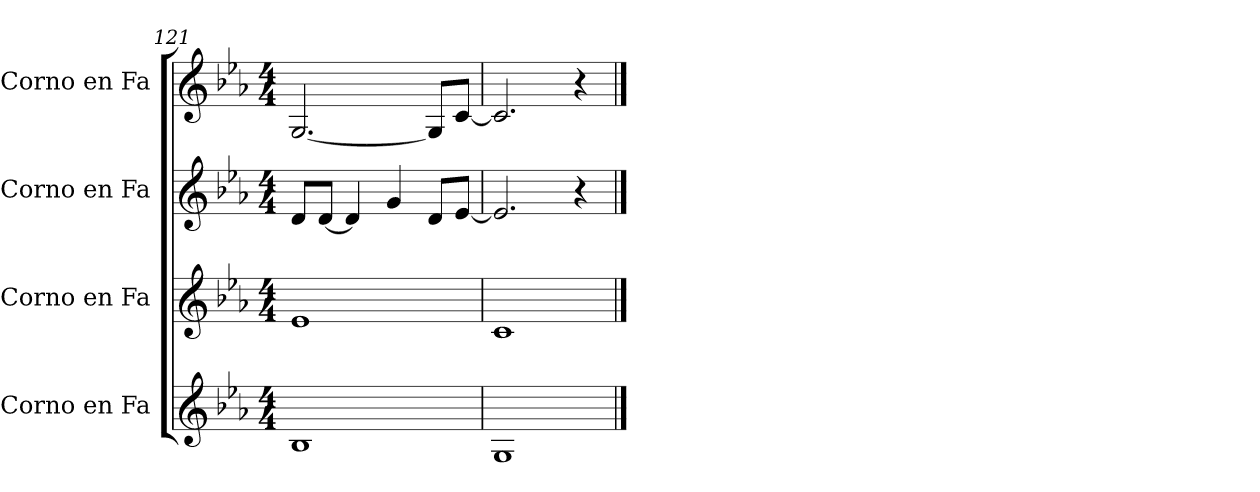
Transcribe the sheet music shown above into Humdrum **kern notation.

**kern	**kern	**kern	**kern
*part4	*part3	*part2	*part1
*staff4	*staff3	*staff2	*staff1
*I"Corno en Fa	*I"Corno en Fa	*I"Corno en Fa	*I"Corno en Fa
*I'Cor. Fa	*I'Cor. Fa	*I'Cor. Fa	*I'Cor. Fa
*clefG2	*clefG2	*clefG2	*clefG2
*ITrd4c7	*ITrd4c7	*ITrd4c7	*ITrd4c7
*k[b-e-a-d-]	*k[b-e-a-d-]	*k[b-e-a-d-]	*k[b-e-a-d-]
*M4/4	*M4/4	*M4/4	*M4/4
=121	=121	=121	=121
1E-	1A-	8G/L	[2.C/
.	.	[8G/J	.
.	.	4G/]	.
.	.	4c/	.
.	.	8G/L	8C/L]
.	.	[8A-/J	[8F/J
=122	=122	=122	=122
1C	1F	2.A-/]	2.F/]
.	.	4r	4r
==	==	==	==
*-	*-	*-	*-
